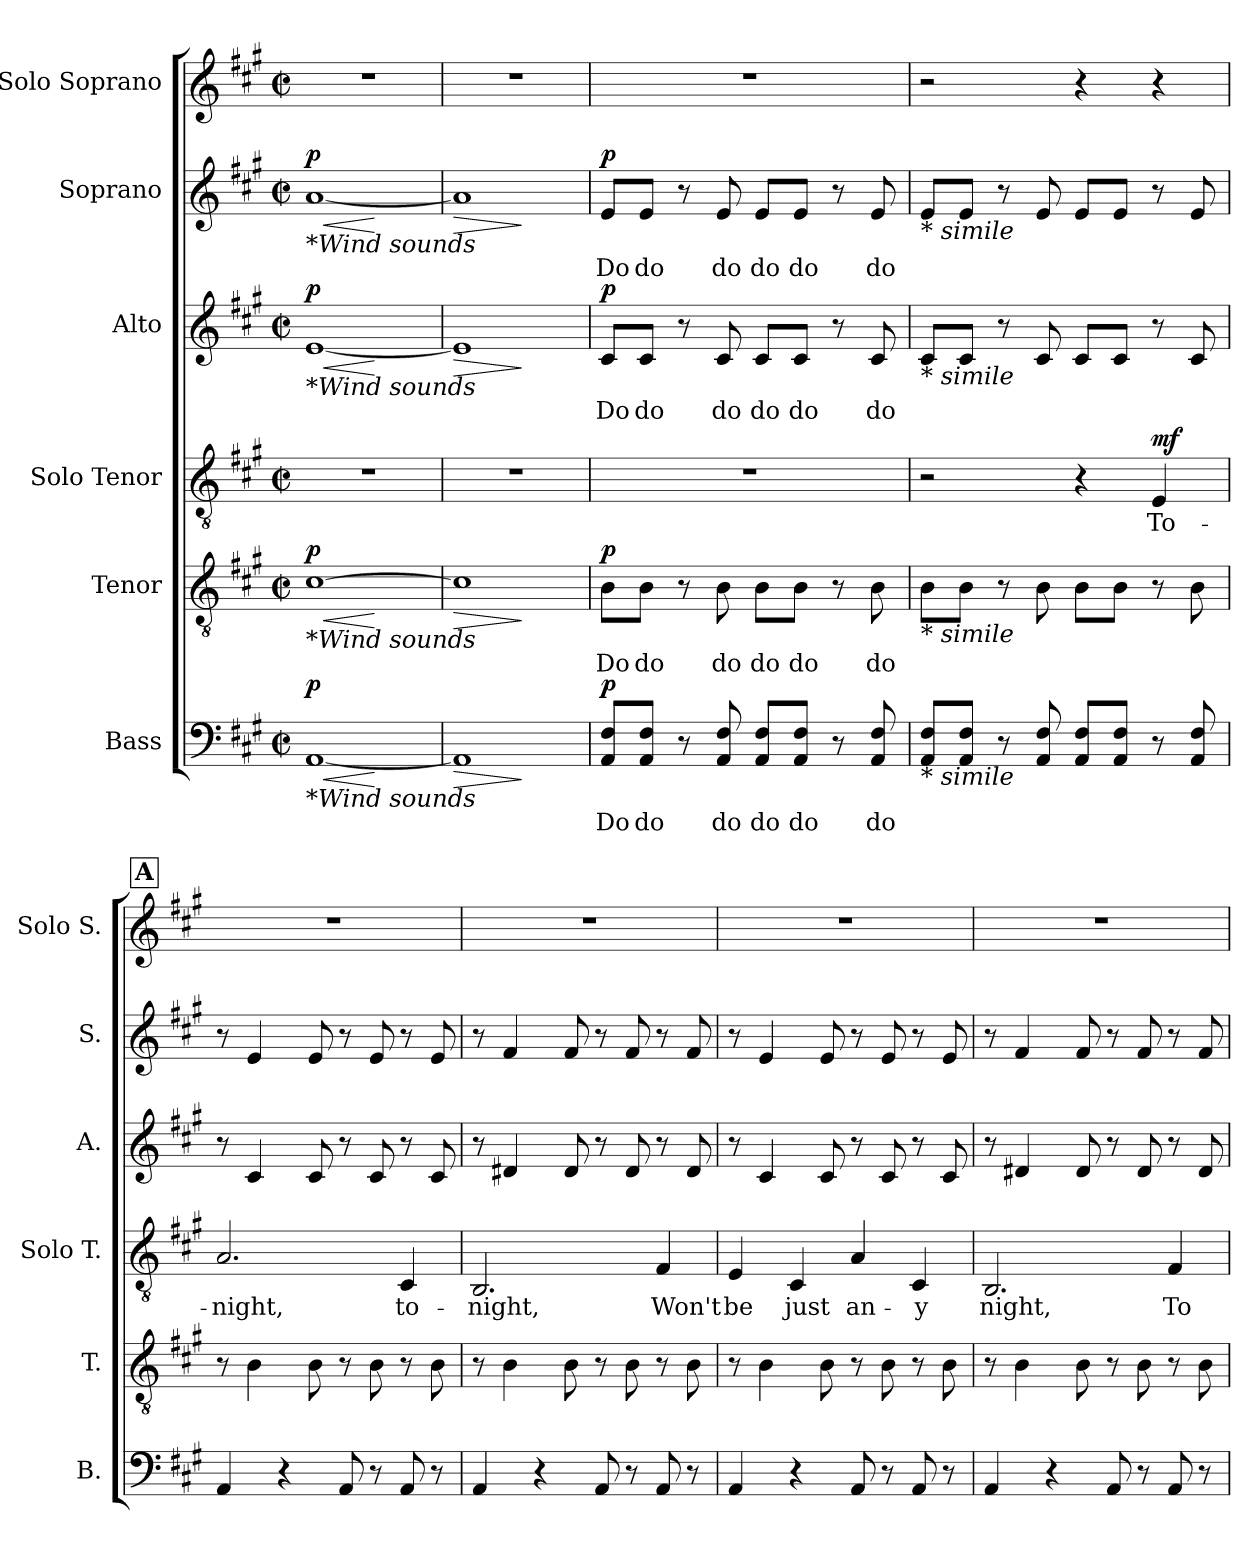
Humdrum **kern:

**kern	**text	**dynam	**kern	**text	**dynam	**kern	**text	**dynam	**kern	**text	**dynam	**kern	**text	**dynam	**kern
*part6	*part6	*part6	*part5	*part5	*part5	*part4	*part4	*part4	*part3	*part3	*part3	*part2	*part2	*part2	*part1
*staff6	*staff6	*staff6	*staff5	*staff5	*staff5	*staff4	*staff4	*staff4	*staff3	*staff3	*staff3	*staff2	*staff2	*staff2	*staff1
*I"Bass	*	*	*I"Tenor	*	*	*I"Solo Tenor	*	*	*I"Alto	*	*	*I"Soprano	*	*	*I"Solo Soprano
*I'B.	*	*	*I'T.	*	*	*I'Solo T.	*	*	*I'A.	*	*	*I'S.	*	*	*I'Solo S.
*clefF4	*	*	*clefGv2	*	*	*clefGv2	*	*	*clefG2	*	*	*clefG2	*	*	*clefG2
*k[f#c#g#]	*	*	*k[f#c#g#]	*	*	*k[f#c#g#]	*	*	*k[f#c#g#]	*	*	*k[f#c#g#]	*	*	*k[f#c#g#]
*M2/2	*	*	*M2/2	*	*	*M2/2	*	*	*M2/2	*	*	*M2/2	*	*	*M2/2
*met(c|)	*	*	*met(c|)	*	*	*met(c|)	*	*	*met(c|)	*	*	*met(c|)	*	*	*met(c|)
=1	=1	=1	=1	=1	=1	=1	=1	=1	=1	=1	=1	=1	=1	=1	=1
!	!	!	!	!	!	!	!	!	!	!	!	!LO:TX:b:i:t=*Wind sounds	!	!	!
!	!	!	!	!	!	!	!	!	!LO:TX:b:i:t=*Wind sounds	!	!	!	!	!	!
!	!	!	!LO:TX:b:i:t=*Wind sounds	!	!	!	!	!	!	!	!	!	!	!	!
!LO:TX:b:i:t=*Wind sounds	!	!	!	!	!	!	!	!	!	!	!	!	!	!	!
!	!	!LO:HP:b	!	!	!LO:HP:b	!	!	!	!	!	!LO:HP:b	!	!	!LO:HP:b	!
!	!	!LO:DY:n=1:b	!	!	!LO:DY:n=1:b	!	!	!	!	!	!LO:DY:n=1:b	!	!	!LO:DY:n=1:b	!
[1AA	.	< p	[1c#	.	< p	1r	.	.	[1e	.	< p	[1a	.	< p	1r
.	.	[	.	.	[	.	.	.	.	.	[	.	.	[	.
=2	=2	=2	=2	=2	=2	=2	=2	=2	=2	=2	=2	=2	=2	=2	=2
!	!	!LO:HP:b	!	!	!LO:HP:b	!	!	!	!	!	!LO:HP:b	!	!	!LO:HP:b	!
1AA]	.	>	1c#]	.	>	1r	.	.	1e]	.	>	1a]	.	>	1r
.	.	]	.	.	]	.	.	.	.	.	]	.	.	]	.
=3	=3	=3	=3	=3	=3	=3	=3	=3	=3	=3	=3	=3	=3	=3	=3
!	!LO:LY:b	!LO:DY:b	!	!LO:LY:b	!LO:DY:b	!	!	!	!	!LO:LY:b	!LO:DY:b	!	!LO:LY:b	!LO:DY:b	!
8AA/ 8F#/L	Do	p	8B\L	Do	p	1r	.	.	8c#/L	Do	p	8e/L	Do	p	1r
!	!LO:LY:b	!	!	!LO:LY:b	!	!	!	!	!	!LO:LY:b	!	!	!LO:LY:b	!	!
8AA/ 8F#/J	do	.	8B\J	do	.	.	.	.	8c#/J	do	.	8e/J	do	.	.
8r	.	.	8r	.	.	.	.	.	8r	.	.	8r	.	.	.
!	!LO:LY:b	!	!	!LO:LY:b	!	!	!	!	!	!LO:LY:b	!	!	!LO:LY:b	!	!
8AA/ 8F#/	do	.	8B\	do	.	.	.	.	8c#/	do	.	8e/	do	.	.
!	!LO:LY:b	!	!	!LO:LY:b	!	!	!	!	!	!LO:LY:b	!	!	!LO:LY:b	!	!
8AA/ 8F#/L	do	.	8B\L	do	.	.	.	.	8c#/L	do	.	8e/L	do	.	.
!	!LO:LY:b	!	!	!LO:LY:b	!	!	!	!	!	!LO:LY:b	!	!	!LO:LY:b	!	!
8AA/ 8F#/J	do	.	8B\J	do	.	.	.	.	8c#/J	do	.	8e/J	do	.	.
8r	.	.	8r	.	.	.	.	.	8r	.	.	8r	.	.	.
!	!LO:LY:b	!	!	!LO:LY:b	!	!	!	!	!	!LO:LY:b	!	!	!LO:LY:b	!	!
8AA/ 8F#/	do	.	8B\	do	.	.	.	.	8c#/	do	.	8e/	do	.	.
=4	=4	=4	=4	=4	=4	=4	=4	=4	=4	=4	=4	=4	=4	=4	=4
!	!	!	!	!	!	!	!	!	!	!	!	!LO:TX:b:i:t=* simile	!	!	!
!	!	!	!	!	!	!	!	!	!LO:TX:b:i:t=* simile	!	!	!	!	!	!
!	!	!	!LO:TX:b:i:t=* simile	!	!	!	!	!	!	!	!	!	!	!	!
!LO:TX:b:i:t=* simile	!	!	!	!	!	!	!	!	!	!	!	!	!	!	!
8AA/ 8F#/L	.	.	8B\L	.	.	2r	.	.	8c#/L	.	.	8e/L	.	.	2r
8AA/ 8F#/J	.	.	8B\J	.	.	.	.	.	8c#/J	.	.	8e/J	.	.	.
8r	.	.	8r	.	.	.	.	.	8r	.	.	8r	.	.	.
8AA/ 8F#/	.	.	8B\	.	.	.	.	.	8c#/	.	.	8e/	.	.	.
8AA/ 8F#/L	.	.	8B\L	.	.	4r	.	.	8c#/L	.	.	8e/L	.	.	4r
8AA/ 8F#/J	.	.	8B\J	.	.	.	.	.	8c#/J	.	.	8e/J	.	.	.
!	!	!	!	!	!	!	!LO:LY:b	!LO:DY:b	!	!	!	!	!	!	!
8r	.	.	8r	.	.	4E/	To-	mf	8r	.	.	8r	.	.	4r
8AA/ 8F#/	.	.	8B\	.	.	.	.	.	8c#/	.	.	8e/	.	.	.
!!LO:REH:place=s1:a:B:fs=14:t=A
=5	=5	=5	=5	=5	=5	=5	=5	=5	=5	=5	=5	=5	=5	=5	=5
!	!	!	!	!	!	!	!LO:LY:b	!	!	!	!	!	!	!	!
4AA/	.	.	8r	.	.	2.A/	-night,	.	8r	.	.	8r	.	.	1r
.	.	.	4B\	.	.	.	.	.	4c#/	.	.	4e/	.	.	.
4r	.	.	.	.	.	.	.	.	.	.	.	.	.	.	.
.	.	.	8B\	.	.	.	.	.	8c#/	.	.	8e/	.	.	.
8AA/	.	.	8r	.	.	.	.	.	8r	.	.	8r	.	.	.
8r	.	.	8B\	.	.	.	.	.	8c#/	.	.	8e/	.	.	.
!	!	!	!	!	!	!	!LO:LY:b	!	!	!	!	!	!	!	!
8AA/	.	.	8r	.	.	4C#/	to-	.	8r	.	.	8r	.	.	.
8r	.	.	8B\	.	.	.	.	.	8c#/	.	.	8e/	.	.	.
!!LO:PB:g=z
=6	=6	=6	=6	=6	=6	=6	=6	=6	=6	=6	=6	=6	=6	=6	=6
!	!	!	!	!	!	!	!LO:LY:b	!	!	!	!	!	!	!	!
4AA/	.	.	8r	.	.	2.BB/	-night,	.	8r	.	.	8r	.	.	1r
.	.	.	4B\	.	.	.	.	.	4d#X/	.	.	4f#/	.	.	.
4r	.	.	.	.	.	.	.	.	.	.	.	.	.	.	.
.	.	.	8B\	.	.	.	.	.	8d#/	.	.	8f#/	.	.	.
8AA/	.	.	8r	.	.	.	.	.	8r	.	.	8r	.	.	.
8r	.	.	8B\	.	.	.	.	.	8d#/	.	.	8f#/	.	.	.
!	!	!	!	!	!	!	!LO:LY:b	!	!	!	!	!	!	!	!
8AA/	.	.	8r	.	.	4F#/	Won't	.	8r	.	.	8r	.	.	.
8r	.	.	8B\	.	.	.	.	.	8d#/	.	.	8f#/	.	.	.
=7	=7	=7	=7	=7	=7	=7	=7	=7	=7	=7	=7	=7	=7	=7	=7
!	!	!	!	!	!	!	!LO:LY:b	!	!	!	!	!	!	!	!
4AA/	.	.	8r	.	.	4E/	be	.	8r	.	.	8r	.	.	1r
.	.	.	4B\	.	.	.	.	.	4c#/	.	.	4e/	.	.	.
!	!	!	!	!	!	!	!LO:LY:b	!	!	!	!	!	!	!	!
4r	.	.	.	.	.	4C#/	just	.	.	.	.	.	.	.	.
.	.	.	8B\	.	.	.	.	.	8c#/	.	.	8e/	.	.	.
!	!	!	!	!	!	!	!LO:LY:b	!	!	!	!	!	!	!	!
8AA/	.	.	8r	.	.	4A/	an-	.	8r	.	.	8r	.	.	.
8r	.	.	8B\	.	.	.	.	.	8c#/	.	.	8e/	.	.	.
!	!	!	!	!	!	!	!LO:LY:b	!	!	!	!	!	!	!	!
8AA/	.	.	8r	.	.	4C#/	-y	.	8r	.	.	8r	.	.	.
8r	.	.	8B\	.	.	.	.	.	8c#/	.	.	8e/	.	.	.
=8	=8	=8	=8	=8	=8	=8	=8	=8	=8	=8	=8	=8	=8	=8	=8
!	!	!	!	!	!	!	!LO:LY:b	!	!	!	!	!	!	!	!
4AA/	.	.	8r	.	.	2.BB/	night,	.	8r	.	.	8r	.	.	1r
.	.	.	4B\	.	.	.	.	.	4d#X/	.	.	4f#/	.	.	.
4r	.	.	.	.	.	.	.	.	.	.	.	.	.	.	.
.	.	.	8B\	.	.	.	.	.	8d#/	.	.	8f#/	.	.	.
8AA/	.	.	8r	.	.	.	.	.	8r	.	.	8r	.	.	.
8r	.	.	8B\	.	.	.	.	.	8d#/	.	.	8f#/	.	.	.
!	!	!	!	!	!	!	!LO:LY:b	!	!	!	!	!	!	!	!
8AA/	.	.	8r	.	.	4F#/	To-	.	8r	.	.	8r	.	.	.
8r	.	.	8B\	.	.	.	.	.	8d#/	.	.	8f#/	.	.	.
=	=	=	=	=	=	=	=	=	=	=	=	=	=	=	=
*-	*-	*-	*-	*-	*-	*-	*-	*-	*-	*-	*-	*-	*-	*-	*-
